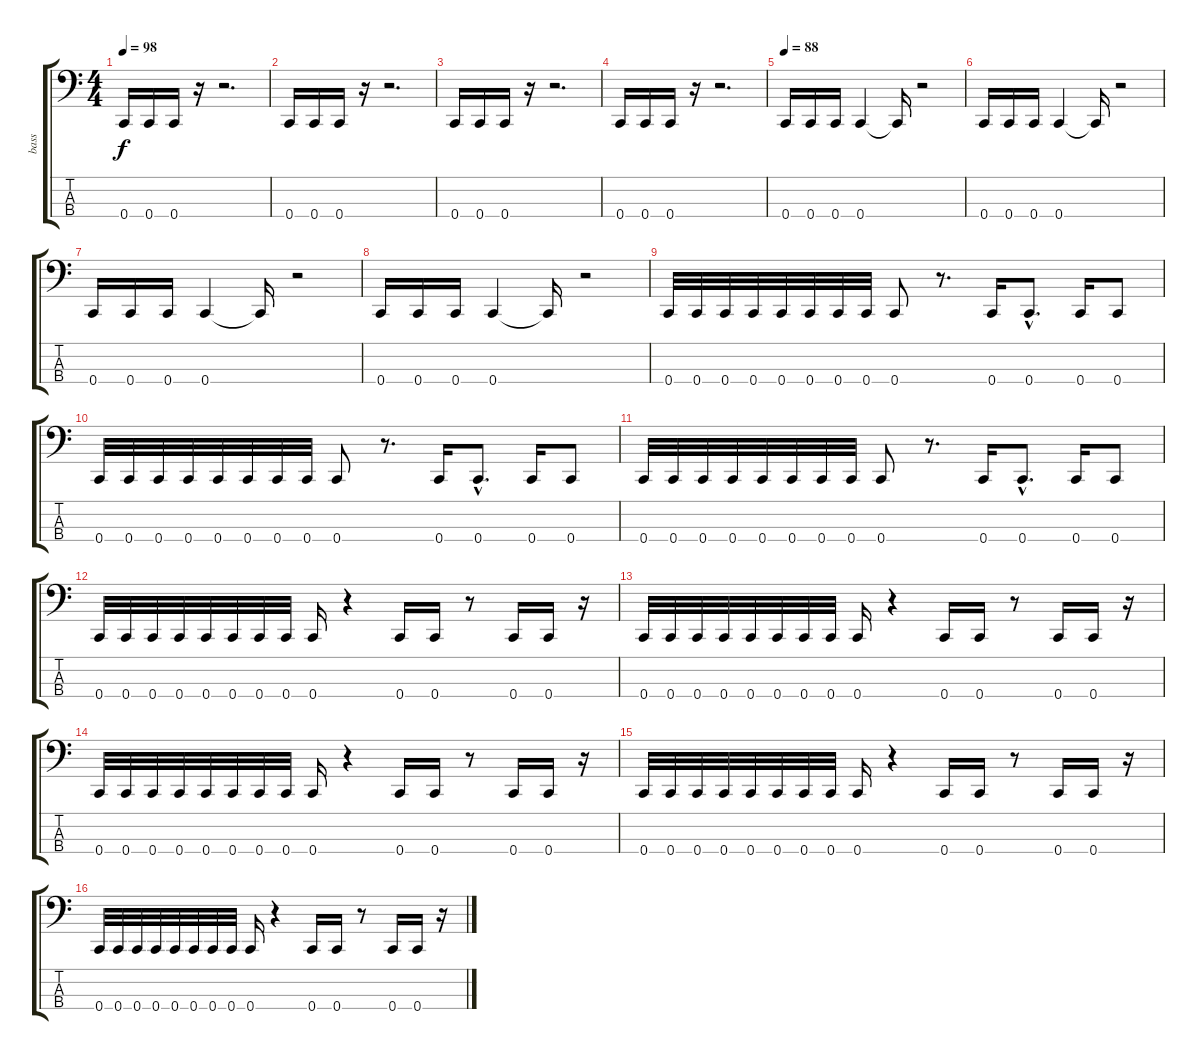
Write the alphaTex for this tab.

\track ("bass" "bass") {instrument electricbasspick}
\staff {score tabs}
\tuning (F2 C2 G1 C1) {hide}
\ts (4 4)
\tempo 98
\clef f4
\ks c
0.4.16{dy f} 0.4.16 0.4.16 r.16 r.2{d} |
0.4.16 0.4.16 0.4.16 r.16 r.2{d} |
0.4.16 0.4.16 0.4.16 r.16 r.2{d} |
0.4.16 0.4.16 0.4.16 r.16 r.2{d} |
\tempo 88
0.4.16 0.4.16 0.4.16 0.4.4 0.4{t}.16 r.2 |
0.4.16 0.4.16 0.4.16 0.4.4 0.4{t}.16 r.2 |
0.4.16 0.4.16 0.4.16 0.4.4 0.4{t}.16 r.2 |
0.4.16 0.4.16 0.4.16 0.4.4 0.4{t}.16 r.2 |
0.4.32 0.4.32 0.4.32 0.4.32 0.4.32 0.4.32 0.4.32 0.4.32 0.4.8 r.8{d} 0.4.16 0.4{hac}.8{d} 0.4.16 0.4.8 |
0.4.32 0.4.32 0.4.32 0.4.32 0.4.32 0.4.32 0.4.32 0.4.32 0.4.8 r.8{d} 0.4.16 0.4{hac}.8{d} 0.4.16 0.4.8 |
0.4.32 0.4.32 0.4.32 0.4.32 0.4.32 0.4.32 0.4.32 0.4.32 0.4.8 r.8{d} 0.4.16 0.4{hac}.8{d} 0.4.16 0.4.8 |
0.4.32 0.4.32 0.4.32 0.4.32 0.4.32 0.4.32 0.4.32 0.4.32 0.4.16 r.4 0.4.16 0.4.16 r.8 0.4.16 0.4.16 r.16 |
0.4.32 0.4.32 0.4.32 0.4.32 0.4.32 0.4.32 0.4.32 0.4.32 0.4.16 r.4 0.4.16 0.4.16 r.8 0.4.16 0.4.16 r.16 |
0.4.32 0.4.32 0.4.32 0.4.32 0.4.32 0.4.32 0.4.32 0.4.32 0.4.16 r.4 0.4.16 0.4.16 r.8 0.4.16 0.4.16 r.16 |
0.4.32 0.4.32 0.4.32 0.4.32 0.4.32 0.4.32 0.4.32 0.4.32 0.4.16 r.4 0.4.16 0.4.16 r.8 0.4.16 0.4.16 r.16 |
0.4.32 0.4.32 0.4.32 0.4.32 0.4.32 0.4.32 0.4.32 0.4.32 0.4.16 r.4 0.4.16 0.4.16 r.8 0.4.16 0.4.16 r.16
